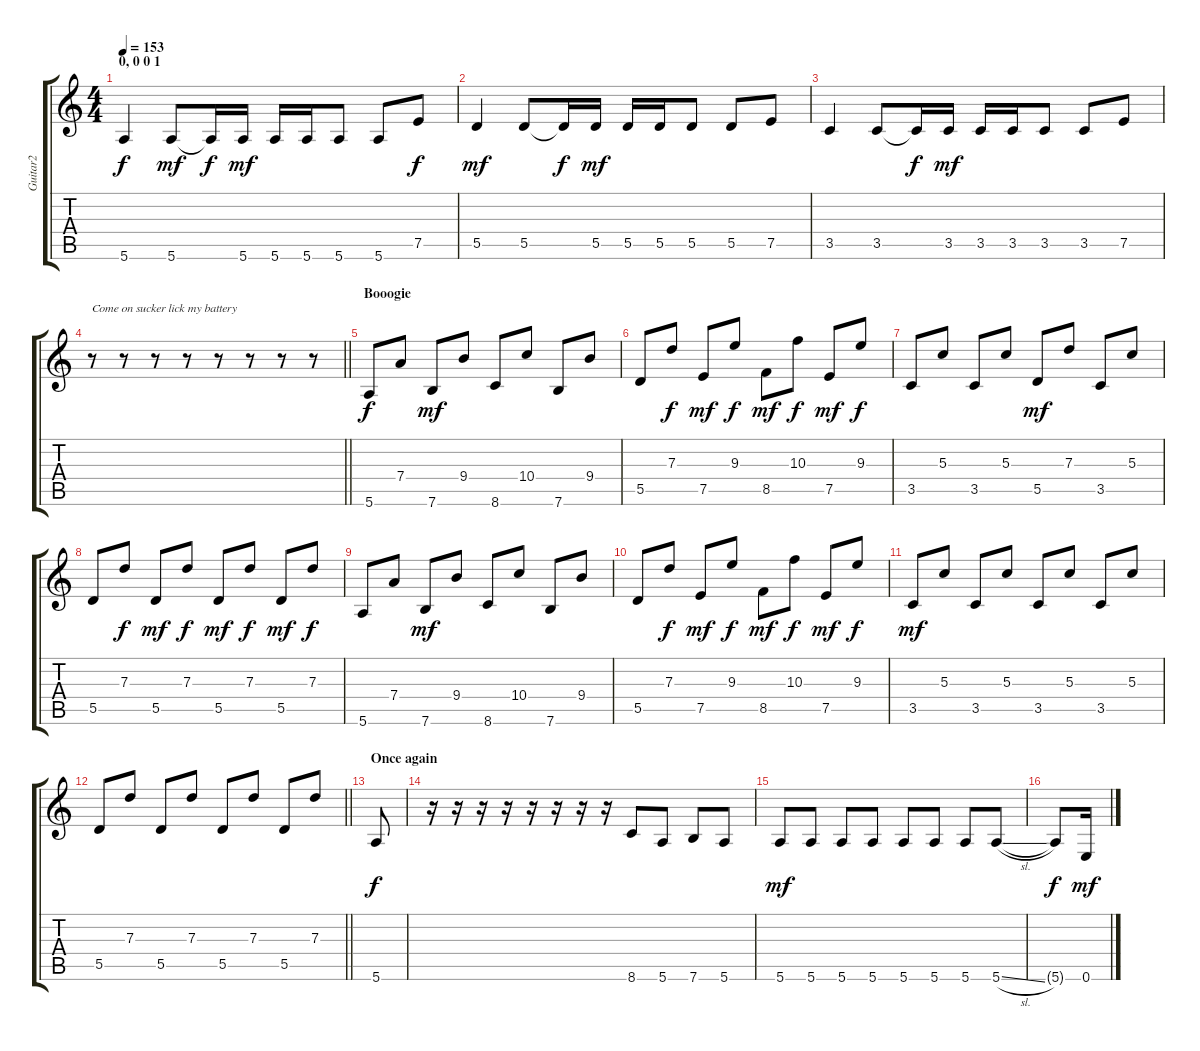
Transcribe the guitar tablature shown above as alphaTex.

\track ("Guitar2" "Guitar2") {instrument acousticguitarnylon}
\staff {score tabs}
\tuning (E4 B3 G3 D3 A2 E2) {hide}
\ts (4 4)
\section ("" "0, 0 0 1")
\tempo 153
\clef g2
\ks c
5.6.4{dy f} 5.6.8{dy mf} 5.6{t}.16{dy f} 5.6.16{dy mf} 5.6.16 5.6.16 5.6.8 5.6.8 7.5.8{dy f} |
5.5.4{dy mf} 5.5.8 5.5{t}.16{dy f} 5.5.16{dy mf} 5.5.16 5.5.16 5.5.8 5.5.8 7.5.8 |
3.5.4 3.5.8 3.5{t}.16{dy f} 3.5.16{dy mf} 3.5.16 3.5.16 3.5.8 3.5.8 7.5.8 |
\barLineRight lightlight
r.8{txt "Come on sucker lick my battery"} r.8 r.8 r.8 r.8 r.8 r.8 r.8 |
\section ("" "Booogie")
5.6.8{dy f} 7.4.8 7.6.8{dy mf} 9.4.8 8.6.8 10.4.8 7.6.8 9.4.8 |
5.5.8 7.3.8{dy f} 7.5.8{dy mf} 9.3.8{dy f} 8.5.8{dy mf} 10.3.8{dy f} 7.5.8{dy mf} 9.3.8{dy f} |
3.5.8 5.3.8 3.5.8 5.3.8 5.5.8{dy mf} 7.3.8 3.5.8 5.3.8 |
5.5.8 7.3.8{dy f} 5.5.8{dy mf} 7.3.8{dy f} 5.5.8{dy mf} 7.3.8{dy f} 5.5.8{dy mf} 7.3.8{dy f} |
5.6.8 7.4.8 7.6.8{dy mf} 9.4.8 8.6.8 10.4.8 7.6.8 9.4.8 |
5.5.8 7.3.8{dy f} 7.5.8{dy mf} 9.3.8{dy f} 8.5.8{dy mf} 10.3.8{dy f} 7.5.8{dy mf} 9.3.8{dy f} |
3.5.8{dy mf} 5.3.8 3.5.8 5.3.8 3.5.8 5.3.8 3.5.8 5.3.8 |
\barLineRight lightlight
5.5.8 7.3.8 5.5.8 7.3.8 5.5.8 7.3.8 5.5.8 7.3.8 |
\section ("" "Once again")
5.6.8{dy f} |
r.16 r.16 r.16 r.16 r.16 r.16 r.16 r.16 8.6.8 5.6.8 7.6.8 5.6.8 |
5.6.8{dy mf} 5.6.8 5.6.8 5.6.8 5.6.8 5.6.8 5.6.8 5.6{sl}.8 |
5.6{t}.8{dy f} 0.6.16{dy mf}
